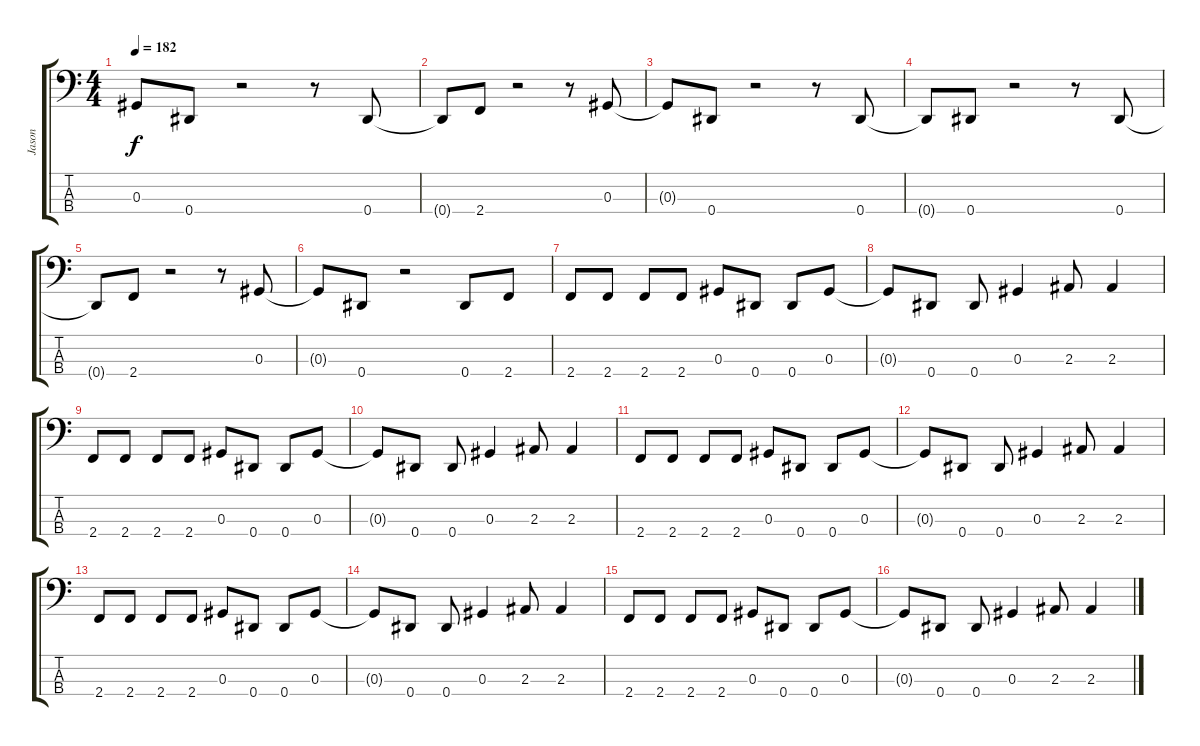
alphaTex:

\track ("Jason" "Jason") {instrument electricbasspick}
\staff {score tabs}
\tuning (Gb2 Db2 Ab1 Eb1) {hide}
\ts (4 4)
\tempo 182
\clef f4
\ks c
0.3{t}.8{dy f} 0.4.8 r.2 r.8 0.4.8 |
0.4{t}.8 2.4.8 r.2 r.8 0.3.8 |
0.3{t}.8 0.4.8 r.2 r.8 0.4.8 |
0.4{t}.8 0.4.8 r.2 r.8 0.4.8 |
0.4{t}.8 2.4.8 r.2 r.8 0.3.8 |
0.3{t}.8 0.4.8 r.2 0.4.8 2.4.8 |
2.4.8 2.4.8 2.4.8 2.4.8 0.3.8 0.4.8 0.4.8 0.3.8 |
0.3{t}.8 0.4.8 0.4.8 0.3.4 2.3.8 2.3.4 |
2.4.8 2.4.8 2.4.8 2.4.8 0.3.8 0.4.8 0.4.8 0.3.8 |
0.3{t}.8 0.4.8 0.4.8 0.3.4 2.3.8 2.3.4 |
2.4.8 2.4.8 2.4.8 2.4.8 0.3.8 0.4.8 0.4.8 0.3.8 |
0.3{t}.8 0.4.8 0.4.8 0.3.4 2.3.8 2.3.4 |
2.4.8 2.4.8 2.4.8 2.4.8 0.3.8 0.4.8 0.4.8 0.3.8 |
0.3{t}.8 0.4.8 0.4.8 0.3.4 2.3.8 2.3.4 |
2.4.8 2.4.8 2.4.8 2.4.8 0.3.8 0.4.8 0.4.8 0.3.8 |
0.3{t}.8 0.4.8 0.4.8 0.3.4 2.3.8 2.3.4
